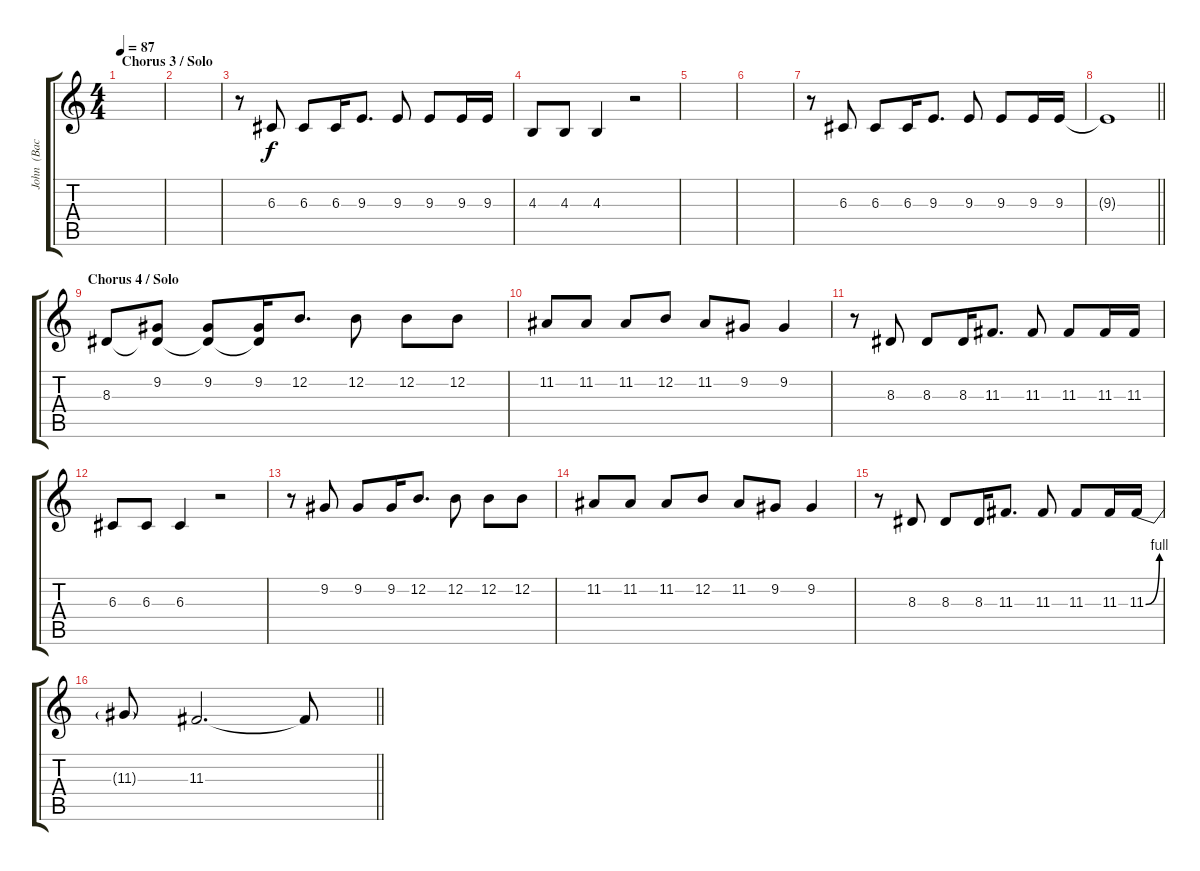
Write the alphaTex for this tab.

\track ("John  (Back Vocal)" "John  (Bac") {instrument choiraahs}
\staff {score tabs}
\tuning (E4 B3 G3 D3 A2 E2) {hide}
\ts (4 4)
\section ("" "Chorus 3 / Solo")
\tempo 87
\clef g2
\ks c
|
|
r.8 6.3.8 6.3.8 6.3.16 9.3.8{d} 9.3.8 9.3.8 9.3.16 9.3.16 |
4.3.8 4.3.8 4.3.4 r.2 |
|
|
r.8 6.3.8 6.3.8 6.3.16 9.3.8{d} 9.3.8 9.3.8 9.3.16 9.3.16 |
\barLineRight lightlight
9.3{t}.1 |
\section ("" "Chorus 4 / Solo")
8.3.8 (9.2 8.3{t}).8{volume 7} (9.2 8.3{t}).8 (9.2 8.3{t}).16 12.2.8{d} 12.2.8 12.2.8 12.2.8 |
11.2.8{volume 7} 11.2.8 11.2.8 12.2.8 11.2.8 9.2.8 9.2.4 |
r.8{volume 14} 8.3.8 8.3.8 8.3.16 11.3.8{d} 11.3.8 11.3.8 11.3.16 11.3.16 |
6.3.8{volume 14} 6.3.8 6.3.4 r.2 |
r.8 9.2.8{volume 7} 9.2.8 9.2.16 12.2.8{d} 12.2.8 12.2.8 12.2.8 |
11.2.8{volume 7} 11.2.8 11.2.8 12.2.8 11.2.8 9.2.8 9.2.4 |
r.8{volume 14} 8.3.8 8.3.8 8.3.16 11.3.8{d} 11.3.8 11.3.8 11.3.16 11.3{be (bend 0 0 60 4)}.16 |
\barLineRight lightlight
11.3{t}.8 11.3.2{d} 11.3{t}.8
